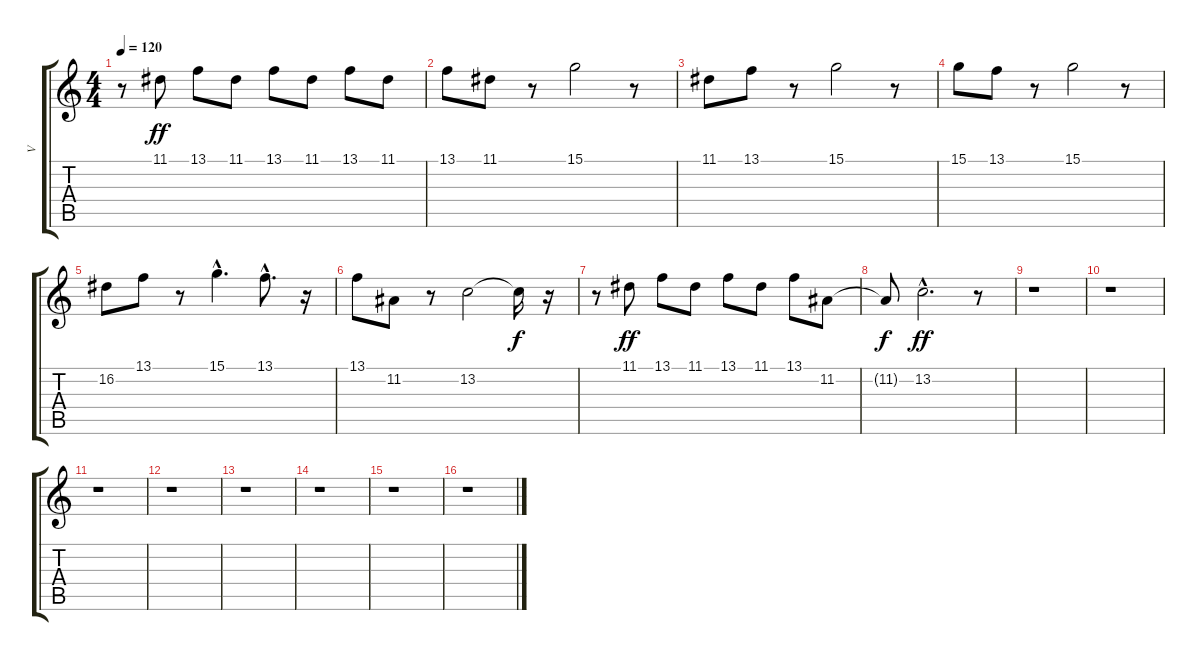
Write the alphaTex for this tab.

\track ("V" "V") {instrument flute}
\staff {score tabs}
\tuning (E4 B3 G3 D3 A2 E2) {hide}
\ts (4 4)
\tempo 120
\clef g2
\ks c
r.8{dy ff} 11.1.8 13.1.8 11.1.8 13.1.8 11.1.8 13.1.8 11.1.8 |
13.1.8 11.1.8 r.8 15.1.2 r.8 |
11.1.8 13.1.8 r.8 15.1.2 r.8 |
15.1.8 13.1.8 r.8 15.1.2 r.8 |
16.2.8 13.1.8 r.8 15.1{hac}.4{d} 13.1{hac}.8{d} r.16 |
13.1.8 11.2.8 r.8 13.2.2 13.2{t}.16{dy f} r.16 |
r.8 11.1.8{dy ff} 13.1.8 11.1.8 13.1.8 11.1.8 13.1.8 11.2.8 |
11.2{t}.8{dy f} 13.2{hac}.2{d dy ff} r.8 |
r.1 |
r.1 |
r.1 |
r.1 |
r.1 |
r.1 |
r.1 |
r.1
